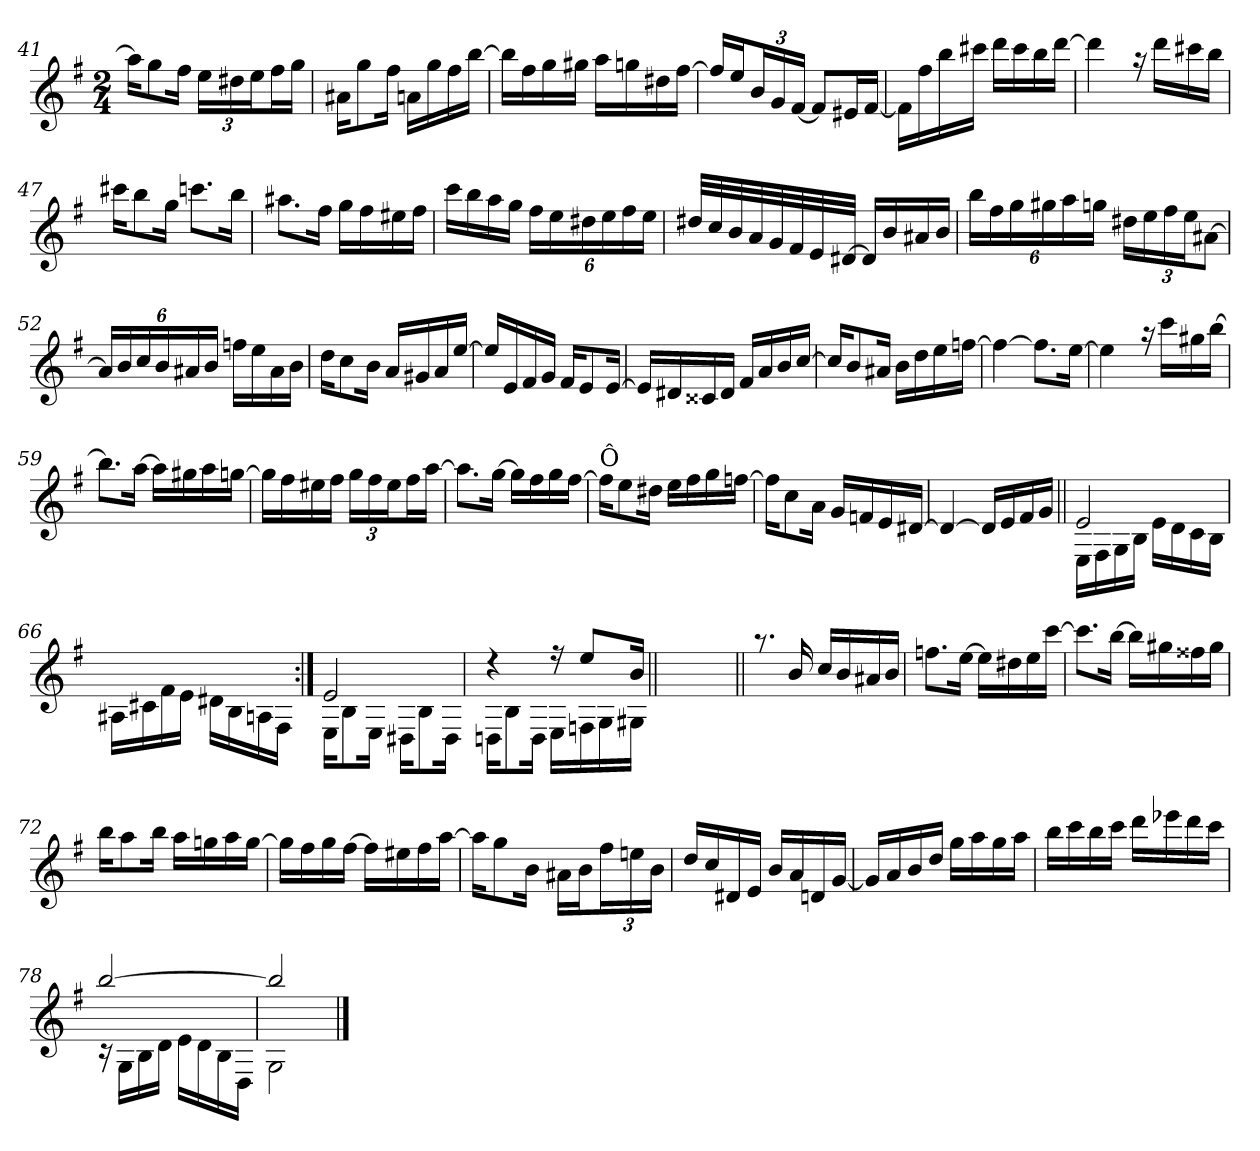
**kern
*part1
*staff1
*I'Cl
!!LO:PB:g=z
*clefG2
*ITrd1c2
*k[b-]
*F:
*M2/4
=41
*^
16gg\KL]	2ryy
8ff\	.
16ee\Jk	.
24dd\LL	.
24cc#X\	.
24dd\J	.
16ee\L	.
16ff\JJ	.
=42	=42
16g#X\KL	4ryy
8ff\	.
16ee\Jk	.
16gn\LL	4ryy
16ff\	.
16ee\	.
[<16aa\JJ	.
=43	=43
16aa\LL]	4ryy
16ee\	.
16ff\	.
16ff#X\JJ	.
16gg\LL	4ryy
16ffn\	.
16cc#X\	.
[<16ee\JJ	.
=44	=44
16ee/LL]	4ryy
16dd/J	.
24a/L	.
24f/	.
[<24e/JJ	.
8e/L]	4ryy
16d#X/L	.
[<16e/JJ	.
!!LO:LB:g=z	!!
=45	=45
16e\LL]	2ryy
16ee\	.
16aa\	.
16bbn\JJ	.
16ccc\LL	.
16bb\	.
16aa\	.
[<16ccc\JJ	.
=46	=46
4ccc\]	4ryy
16raa	4ryy
16ccc\LL	.
16bbn\	.
16aa\JJ	.
=47	=47
16bbn\KL	4ryy
8aa\	.
16ff\Jk	.
8.bb-X\L	4ryy
16aa\Jk	.
=48	=48
8.gg#X\L	2ryy
16ee\Jk	.
16ff\LL	.
16ee\	.
16dd#X\	.
16ee\JJ	.
=49	=49
16bb-\LL	2ryy
16aa\	.
16gg\	.
16ff\JJ	.
24ee\LL	.
24dd\	.
24cc#X\	.
24dd\	.
24ee\	.
24dd\JJ	.
!!LO:LB:g=z	!!
=50	=50
32cc#X/LLL	2ryy
32b-/	.
32a/	.
32g/	.
32f/	.
32e/	.
32d/	.
[>32c#X/JJJ	.
16c#/LL]	.
16a/	.
16g#X/	.
16a/JJ	.
=51	=51
24aa\LL	2ryy
24ee\	.
24ff\	.
24ff#X\	.
24gg\	.
24ffn\JJ	.
24cc#X\LL	.
24dd\	.
24ee\	.
24dd\J	.
[<12g#X\J	.
=52	=52
24g#/LL]	4ryy
24a/	.
24b-/	.
24a/	.
24g#X/	.
24a/JJ	.
16ee-X\LL	4ryy
16dd\	.
16g#\	.
16a\JJ	.
!!LO:LB:g=z	!!
=53	=53
16cc\KL	2ryy
8b-\	.
16a\Jk	.
16g/LL	.
16f#X/	.
16g/	.
[>16dd/JJ	.
=54	=54
16dd/LL]	2ryy
16d/	.
16e/	.
16f/JJ	.
16e/KL	.
8d/	.
[>16d/Jk	.
=55	=55
16d/LL]	2ryy
16c#X/	.
16B#X/	.
16c#/JJ	.
16e/LL	.
16g/	.
16a/	.
[>16b-/JJ	.
=56	=56
16b-/KL]	2ryy
8a/	.
16g#X/Jk	.
16a\LL	.
16cc\	.
16dd\	.
[<16ee-X\JJ	.
=57	=57
4ee-\_	2ryy
8.ee-\L]	.
[<16dd\Jk	.
!!LO:LB:g=z	!!
=58	=58
4dd\]	4ryy
16raa	4ryy
16bb-\LL	.
16ff#X\	.
[<16aa\JJ	.
=59	=59
8.aa\L]	2ryy
[<16gg\Jk	.
16gg\LL]	.
16ff#X\	.
16gg\	.
[<16ffn\JJ	.
=60	=60
16ff\LL]	4ryy
16ee\	.
16dd#X\	.
16ee\JJ	.
24ff\LL	4ryy
24ee\	.
24dd#\J	.
16ee\L	.
[<16gg\JJ	.
=61	=61
8.gg\L]	2ryy
[<16ff\Jk	.
16ff\LL]	.
16ee\	.
16ff\	.
[<16ee\JJ	.
=62	=62
!LO:TX:a:t=Ô	!
16ee\KL]	2ryy
8dd\	.
16cc#X\Jk	.
16dd\LL	.
16ee\	.
16ff\	.
[<16ee-X\JJ	.
!!LO:LB:g=z	!!
=63	=63
16ee-\KL]	2ryy
8b-\	.
16g\Jk	.
16f/LL	.
16e-X/	.
16d/	.
[>16c#X/JJ	.
=64	=64
4c#/_	2ryy
16c#/LL]	.
16d/	.
16e/	.
16f/JJ	.
=65||	=65||
*	*^
2d/	16D!\LL	2ryy
.	16E!\	.
.	16F!\	.
.	16A!\JJ	.
.	16d!\LL	.
.	16c!\	.
.	16B-!\	.
.	16A!\JJ	.
*	*v	*v
=66	=66
16G#X!\LL	4ryy
16Bn!\	.
16e!\	.
16d!\JJ	.
16c#X!\LL	4ryy
16A!\	.
16Gn!\	.
16E!\JJ	.
!!LO:LB:g=z	!!
=67:|!	=67:|!
*	*^
2d/	16D!\KL	4ryy
.	8A!\	.
.	16D!\Jk	.
.	16C#X!\KL	4ryy
.	8A!\	.
.	16C#!\Jk	.
=68	=68	=68
4r	16Cn!\KL	4ryy
.	8A!\	.
.	16C!\Jk	.
16r	16D!\LL	4ryy
8dd/L	16E-X!\	.
.	16F!\	.
16a/Jk	16F#X!\JJ	.
*v	*v	*v
=68X1||
*stria0
2ryy
=69||
*stria5
*^
8.raa	4ryy
16a/	.
16b-/LL	4ryy
16a/	.
16g#X/	.
16a/JJ	.
=70	=70
8.ee-X\L	4ryy
[<16dd\Jk	.
16dd\LL]	4ryy
16cc#X\	.
16dd\	.
[<16bb-\JJ	.
!!LO:LB:g=z	!!
=71	=71
8.bb-\L]	4ryy
[<16aa\Jk	.
16aa\LL]	4ryy
16ff#X\	.
16ee#X\	.
16ff#\JJ	.
=72	=72
16aa\KL	2ryy
8gg\	.
16aa\Jk	.
16gg\LL	.
16ffn\	.
16gg\	.
[<16ff\JJ	.
=73	=73
16ff\LL]	4ryy
16ee\	.
16ff\	.
[<16ee\JJ	.
16ee\LL]	4ryy
16dd#X\	.
16ee\	.
[<16gg\JJ	.
=74	=74
16gg\KL]	4ryy
8ff\	.
16a\Jk	.
16g#X\LL	4ryy
16a\J	.
24ee\L	.
24ddn\	.
24a\JJ	.
!!LO:LB:g=z	!!
=75	=75
16cc/LL	4ryy
16b-/	.
16c#X/	.
16d/JJ	.
16a/LL	4ryy
16g/	.
16cn/	.
[>16f/JJ	.
=76	=76
16f/LL]	2ryy
16g/	.
16a/	.
16cc/JJ	.
16ff\LL	.
16gg\	.
16ff\	.
16gg\JJ	.
=77	=77
16aa\LL	2ryy
16bb-\	.
16aa\	.
16bb-\JJ	.
16ccc\LL	.
16ddd-X\	.
16ccc\	.
16bb-\JJ	.
=78	=78
*	*^
[>2aa/	16rc	2ryy
.	16F!\LL	.
.	16A!\	.
.	16c!\JJ	.
.	16d!\LL	.
.	16c!\	.
.	16A!\	.
.	16C!\JJ	.
=79	=79	=79
2aa/]	2F!\	2ryy
*v	*v	*v
==
*-
